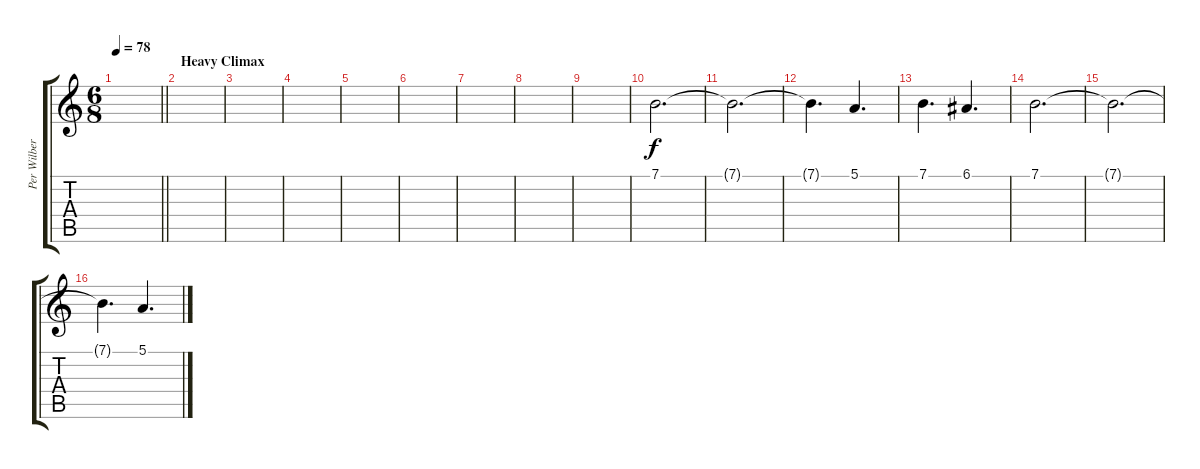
\track ("Per Wilberg" "Per Wilber") {instrument percussiveorgan}
\staff {score tabs}
\tuning (E4 B3 G3 D3 A2 E2) {hide}
\ts (6 8)
\tempo 78
\clef g2
\barLineRight lightlight
\ks c
|
\section ("" "Heavy Climax")
|
|
|
|
|
|
|
|
7.1.2{d volume 8 instrument drawbarorgan} |
7.1{t}.2{d} |
7.1{t}.4{d} 5.1.4{d} |
7.1.4{d} 6.1.4{d} |
7.1.2{d} |
7.1{t}.2{d} |
7.1{t}.4{d} 5.1.4{d}
